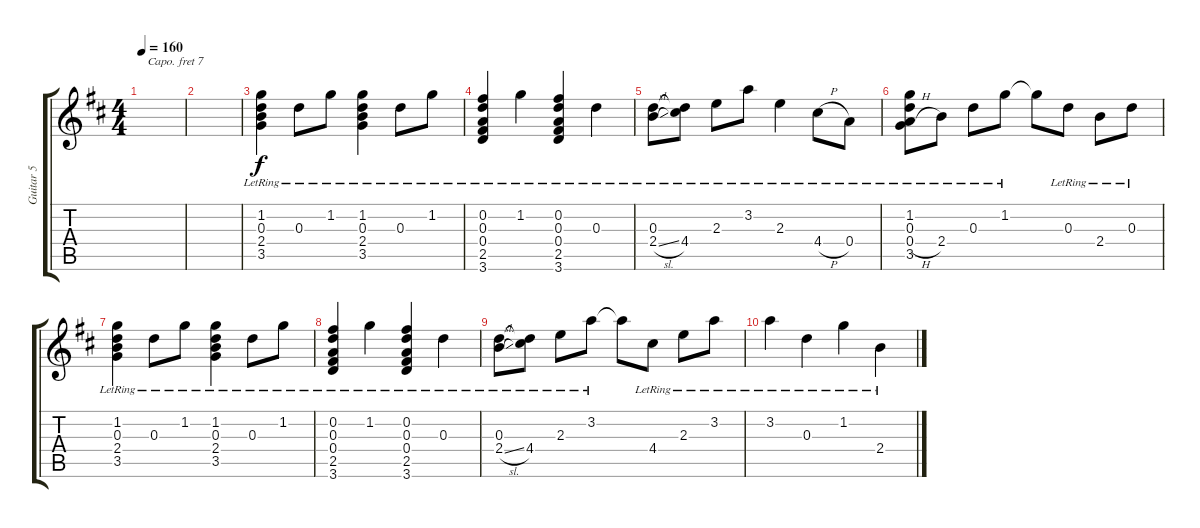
\track ("Guitar 5" "Guitar 5") {instrument acousticguitarsteel}
\staff {score tabs}
\capo 7
\tuning (E4 B3 G3 D3 A2 E2) {hide}
\ts (4 4)
\tempo 160
\clef g2
\ks d
|
|
(1.2{lr} 0.3{lr} 2.4{lr} 3.5{lr}).4 0.3{lr}.8 1.2{lr}.8 (1.2{lr} 0.3{lr} 2.4{lr} 3.5{lr}).4 0.3{lr}.8 1.2{lr}.8 |
(0.2{lr} 0.3{lr} 0.4{lr} 2.5{lr} 3.6{lr}).4 1.2{lr}.4 (0.2{lr} 0.3{lr} 0.4{lr} 2.5{lr} 3.6{lr}).4 0.3{lr}.4 |
(0.3{lr} 2.4{sl lr}).8 (0.3{t} 4.4{lr}).8 2.3{lr}.8 3.2{lr}.8 2.3{lr}.4 4.4{h lr}.8 0.4{lr}.8 |
(1.2{lr} 0.3{lr} 0.4{h lr} 3.5{lr}).8 2.4{lr}.8 0.3{lr}.8 1.2{lr}.8 1.2{t}.8 0.3{lr}.8 2.4{lr}.8 0.3{lr}.8 |
(1.2{lr} 0.3{lr} 2.4{lr} 3.5{lr}).4 0.3{lr}.8 1.2{lr}.8 (1.2{lr} 0.3{lr} 2.4{lr} 3.5{lr}).4 0.3{lr}.8 1.2{lr}.8 |
(0.2{lr} 0.3{lr} 0.4{lr} 2.5{lr} 3.6{lr}).4 1.2{lr}.4 (0.2{lr} 0.3{lr} 0.4{lr} 2.5{lr} 3.6{lr}).4 0.3{lr}.4 |
(0.3{lr} 2.4{sl lr}).8 (0.3{t} 4.4{lr}).8 2.3{lr}.8 3.2{lr}.8 3.2{t}.8 4.4{lr}.8 2.3{lr}.8 3.2{lr}.8 |
3.2{lr}.4 0.3{lr}.4 1.2{lr}.4 2.4{lr}.4
